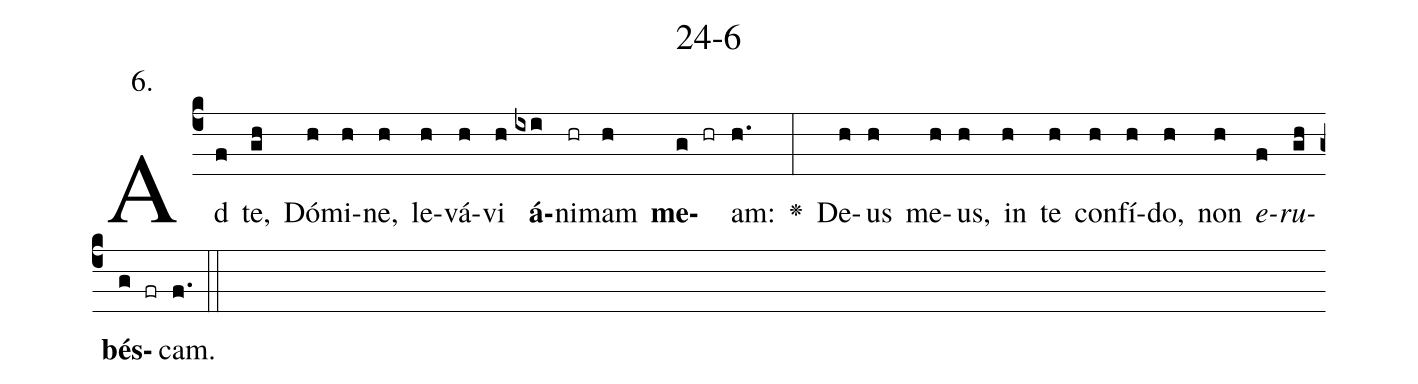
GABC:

name: 24-6;
annotation: 6.;
%%
(c4)Ad(f) te,(gh) Dó(h)mi(h)ne,(h) le(h)vá(h)vi(h) <b>á</b>(ixi)ni(hr)mam(h) <b>me</b>(g hr)am:(h.) <v>\greheightstar</v>(:) De(h)us(h) me(h)us,(h) in(h) te(h) con(h)fí(h)do,(h) non(h) <i>e</i>(f)<i>ru</i>(gh)<b>bés</b>(g fr)cam.(f.) (::)


%E(h) u(h) o(f) u(gh) a(g) e.(f.) (::)
